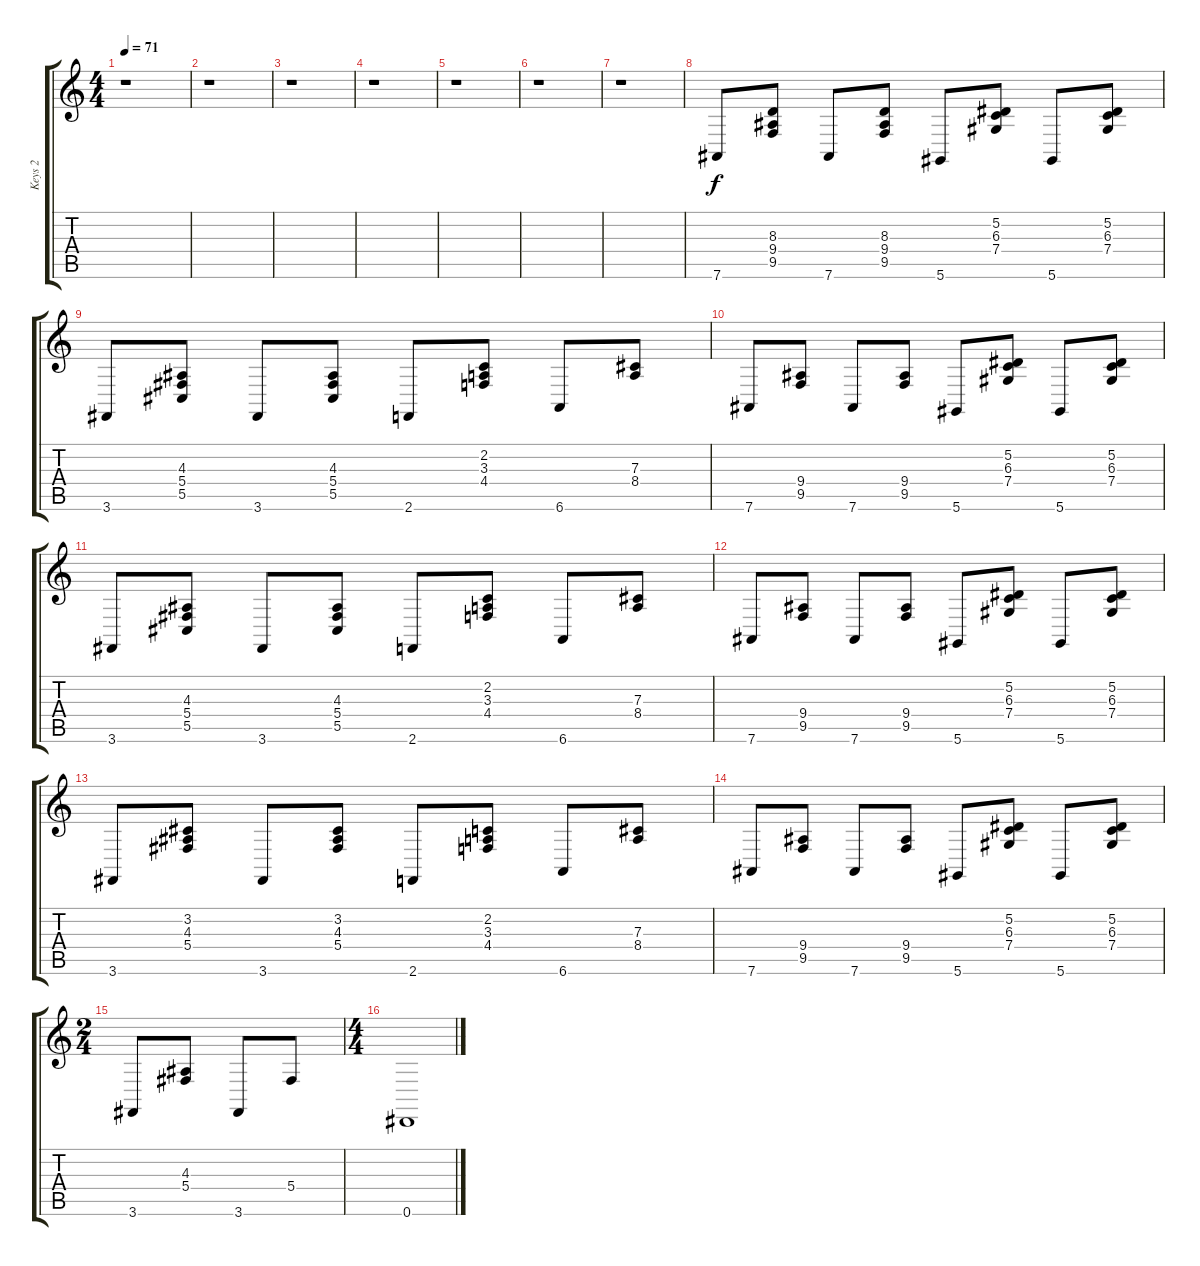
\track ("Keys 2" "Keys 2") {instrument harpsichord}
\staff {score tabs}
\tuning (Eb4 Bb3 Gb3 Db3 Ab2 Eb2) {hide}
\ts (4 4)
\tempo 71
\clef g2
\ks c
r.1{dy f} |
r.1 |
r.1 |
r.1 |
r.1 |
r.1 |
r.1 |
7.6.8{volume 7 instrument harpsichord} (8.3 9.4 9.5).8 7.6.8 (8.3 9.4 9.5).8 5.6.8 (5.2 6.3 7.4).8 5.6.8 (5.2 6.3 7.4).8 |
3.6.8 (4.3 5.4 5.5).8 3.6.8 (4.3 5.4 5.5).8 2.6.8 (2.2 3.3 4.4).8 6.6.8 (7.3 8.4).8 |
7.6.8 (9.4 9.5).8 7.6.8 (9.4 9.5).8 5.6.8 (5.2 6.3 7.4).8 5.6.8 (5.2 6.3 7.4).8 |
3.6.8 (4.3 5.4 5.5).8 3.6.8 (4.3 5.4 5.5).8 2.6.8 (2.2 3.3 4.4).8 6.6.8 (7.3 8.4).8 |
7.6.8 (9.4 9.5).8 7.6.8 (9.4 9.5).8 5.6.8 (5.2 6.3 7.4).8 5.6.8 (5.2 6.3 7.4).8 |
3.6.8 (3.2 4.3 5.4).8 3.6.8 (3.2 4.3 5.4).8 2.6.8 (2.2 3.3 4.4).8 6.6.8 (7.3 8.4).8 |
7.6.8 (9.4 9.5).8 7.6.8 (9.4 9.5).8 5.6.8 (5.2 6.3 7.4).8 5.6.8 (5.2 6.3 7.4).8 |
\ts (2 4)
3.6.8 (4.3 5.4).8 3.6.8 5.4.8 |
\ts (4 4)
0.6.1
